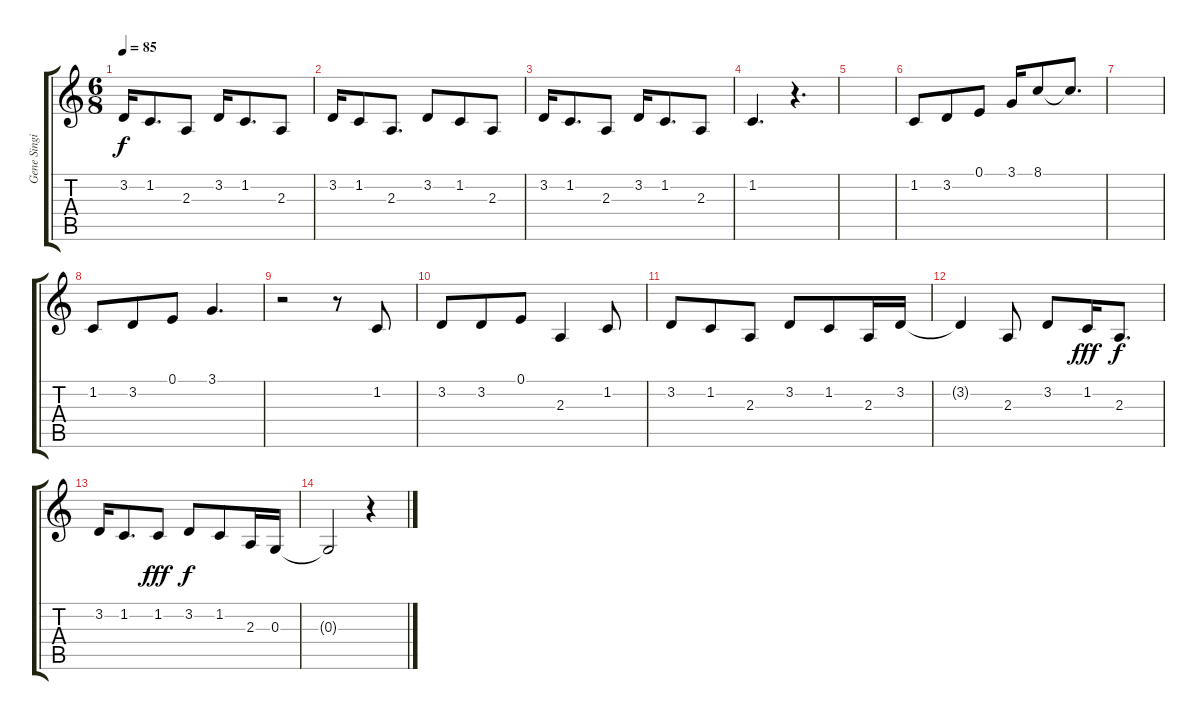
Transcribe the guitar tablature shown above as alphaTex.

\track ("Gene Singing" "Gene Singi") {instrument englishhorn}
\staff {score tabs}
\tuning (E4 B3 G3 D3 A2 E2) {hide}
\ts (6 8)
\tempo 85
\clef g2
\ks c
3.2.16{dy f} 1.2.8{d} 2.3.8 3.2.16 1.2.8{d} 2.3.8 |
3.2.16 1.2.8 2.3.8{d} 3.2.8 1.2.8 2.3.8 |
3.2.16 1.2.8{d} 2.3.8 3.2.16 1.2.8{d} 2.3.8 |
1.2.4{d} r.4{d} |
|
1.2.8 3.2.8 0.1.8 3.1.16 8.1.8 8.1{t}.8{d} |
|
1.2.8 3.2.8 0.1.8 3.1.4{d} |
r.2 r.8 1.2.8 |
3.2.8 3.2.8 0.1.8 2.3.4 1.2.8 |
3.2.8 1.2.8 2.3.8 3.2.8 1.2.8 2.3.16 3.2.16 |
3.2{t}.4 2.3.8 3.2.8 1.2.16{dy fff} 2.3.8{d dy f} |
3.2.16 1.2.8{d} 1.2.8{dy fff} 3.2.8{dy f} 1.2.8 2.3.16 0.3.16 |
0.3{t}.2 r.4
